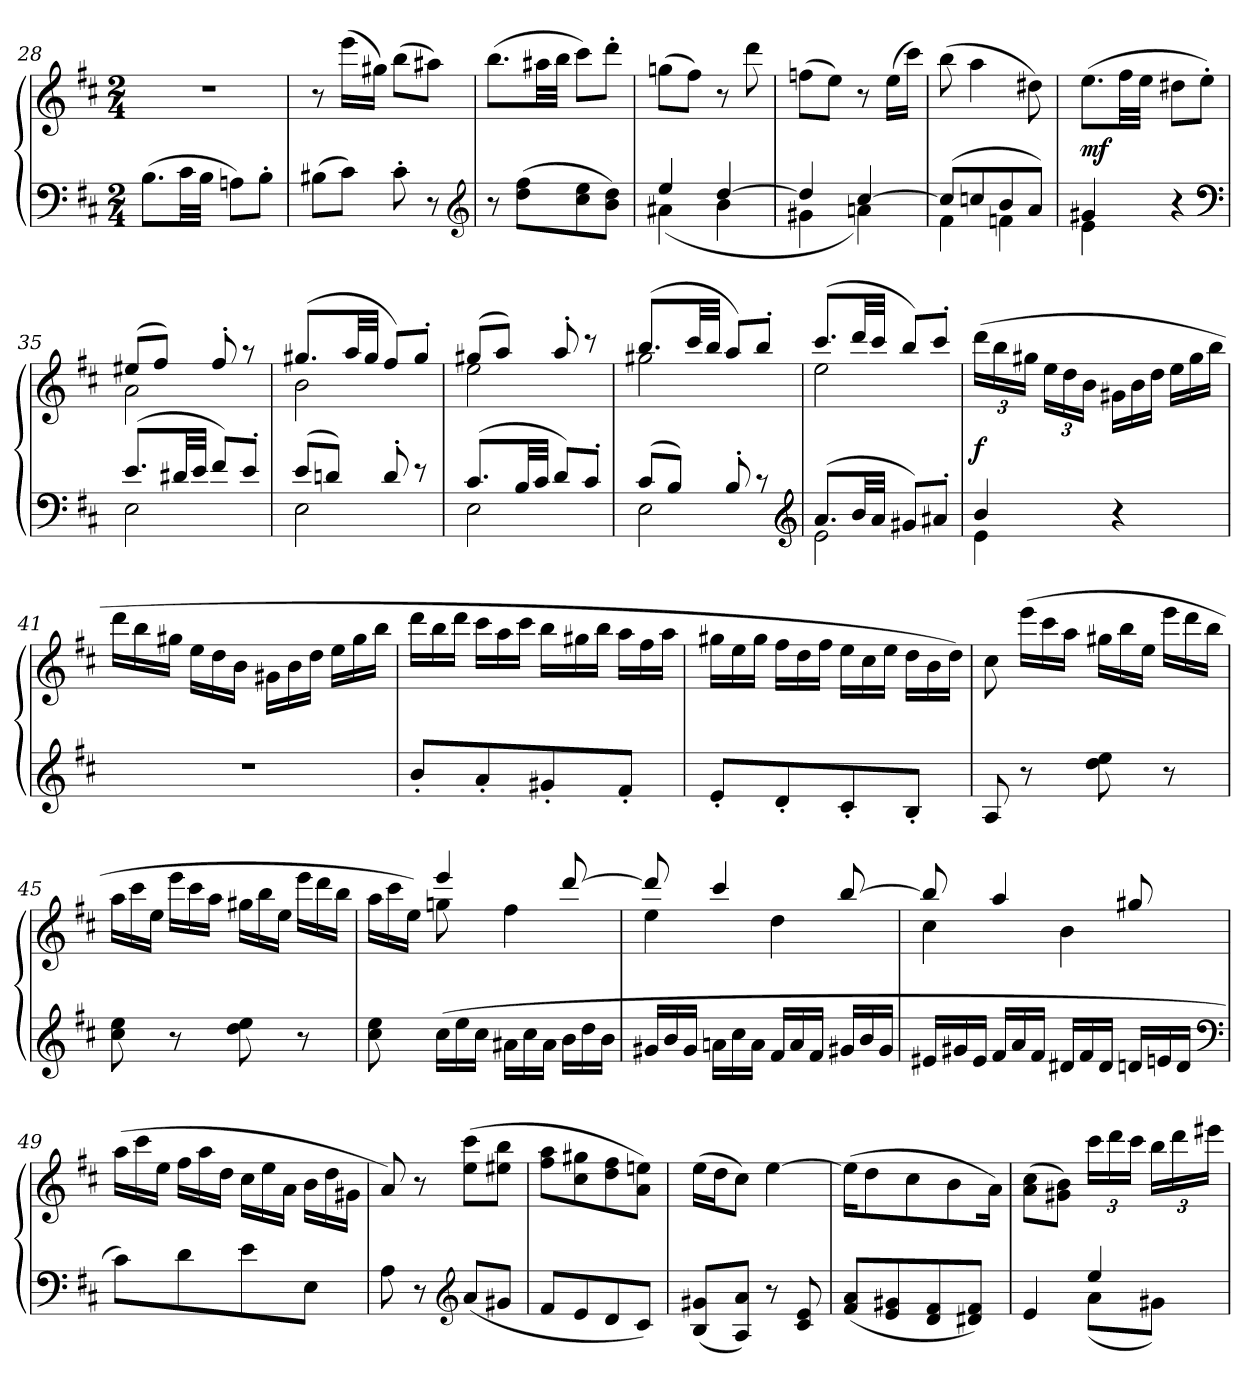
**kern	**kern	**dynam
*part1	*part1	*part1
*staff2	*staff1	*staff1/2
*clefF4	*clefG2	*
*k[f#c#]	*k[f#c#]	*
*D:	*D:	*
*M2/4	*M2/4	*
=28	=28	=28
(8.BL	2r	.
32c#LL	.	.
32BJJJ	.	.
8AnL)	.	.
8B'J	.	.
=29	=29	=29
(8B#XL	8r	.
8c#J)	(16eeeLL	.
.	16gg#XJJ)	.
8c#'	(8bbL	.
8r	8aa#XJ)	.
*clefG2	*	*
=30	=30	=30
8r	(8.bbL	.
(8dd 8ff#L	.	.
.	32aa#XLL	.
.	32bbJJJ	.
8cc# 8ee	8ccc#L)	.
8b 8ddJ)	8ddd'J	.
=31	=31	=31
*^	*	*
4ee	(4a#X	(8ggnL	.
.	.	8ff#J)	.
[4dd	4b	8r	.
.	.	8ddd	.
=32	=32	=32	=32
4dd]	4g#X	(8ffnL	.
.	.	8eeJ)	.
[4cc#	4an)	8r	.
.	.	(16eeLL	.
.	.	16ccc#JJ)	.
=33	=33	=33	=33
(8cc#L]	4f#	(8bb	.
8ccn	.	4aa	.
8b	4fn	.	.
8aJ)	.	8dd#X)	.
=34	=34	=34	=34
4g#X	4e	(8.eeL	mf
.	.	32ff#LL	.
.	.	32eeJJJ	.
4r	4ryy	8dd#XL	.
.	.	8ee'J)	.
*clefF4	*	*	*
=35	=35	=35	=35
*	*	*^	*
(8.eL	2E	(8ee#XL	2a	.
.	.	8ff#J)	.	.
32d#XLL	.	.	.	.
32eJJJ	.	.	.	.
8f#L)	.	8ff#'	.	.
8e'J	.	8r	.	.
=36	=36	=36	=36	=36
(8eL	2E	(8.gg#XL	2b	.
8dnJ)	.	.	.	.
.	.	32aaLL	.	.
.	.	32gg#JJJ	.	.
8d'	.	8ff#L)	.	.
8r	.	8gg#'J	.	.
=37	=37	=37	=37	=37
(8.c#L	2E	(8gg#XL	2ee	.
.	.	8aaJ)	.	.
32BLL	.	.	.	.
32c#JJJ	.	.	.	.
8dL)	.	8aa'	.	.
8c#'J	.	8r	.	.
=38	=38	=38	=38	=38
(8c#L	2E	(8.bbL	2gg#X	.
8BJ)	.	.	.	.
.	.	32ccc#LL	.	.
.	.	32bbJJJ	.	.
8B'	.	8aaL)	.	.
8r	.	8bb'J	.	.
*clefG2	*	*	*	*
=39	=39	=39	=39	=39
(8.aL	2e	(8.ccc#L	2ee	.
32bLL	.	32dddLL	.	.
32aJJJ	.	32ccc#JJJ	.	.
8g#XL)	.	8bbL)	.	.
8a#X'J	.	8ccc#'J	.	.
*	*	*v	*v	*
=40	=40	=40	=40
4b	4e	(24dddLL	f
.	.	24bb	.
.	.	24gg#XJJ	.
.	.	24eeLL	.
.	.	24dd	.
.	.	24bJJ	.
*	*	*Xtuplet	*
4r	4ryy	24g#XLL	.
.	.	24b	.
.	.	24ddJJ	.
.	.	24eeLL	.
.	.	24gg#	.
.	.	24bbJJ	.
*v	*v	*	*
=41	=41	=41
2r	24dddLL	.
.	24bb	.
.	24gg#XJJ	.
.	24eeLL	.
.	24dd	.
.	24bJJ	.
.	24g#XLL	.
.	24b	.
.	24ddJJ	.
.	24eeLL	.
.	24gg#	.
.	24bbJJ	.
=42	=42	=42
8b'L	24dddLL	.
.	24bb	.
.	24dddJJ	.
8a'	24ccc#LL	.
.	24aa	.
.	24ccc#JJ	.
8g#X'	24bbLL	.
.	24gg#X	.
.	24bbJJ	.
8f#'J	24aaLL	.
.	24ff#	.
.	24aaJJ	.
=43	=43	=43
8e'L	24gg#XLL	.
.	24ee	.
.	24gg#JJ	.
8d'	24ff#LL	.
.	24dd	.
.	24ff#JJ	.
8c#'	24eeLL	.
.	24cc#	.
.	24eeJJ	.
8B'J	24ddLL	.
.	24b	.
.	24ddJJ)	.
=44	=44	=44
8A	8cc#	.
8r	(24eeeLL	.
.	24ccc#	.
.	24aaJJ	.
8dd 8ee	24gg#XLL	.
.	24bb	.
.	24eeJJ	.
8r	24eeeLL	.
.	24ddd	.
.	24bbJJ	.
=45	=45	=45
8cc# 8ee	24aaLL	.
.	24ccc#	.
.	24eeJJ	.
8r	24eeeLL	.
.	24ccc#	.
.	24aaJJ	.
8dd 8ee	24gg#XLL	.
.	24bb	.
.	24eeJJ	.
8r	24eeeLL	.
.	24ddd	.
.	24bbJJ	.
=46	=46	=46
*	*^	*
8cc# 8ee	24aaLL	8ryy	.
.	24ccc#	.	.
.	24eeJJ)	.	.
*Xtuplet	*	*	*
(24cc#LL	4eee	8ggn	.
24ee	.	.	.
24cc#JJ	.	.	.
24a#X\LL	.	4ff#	.
24cc#\	.	.	.
24a#\JJ	.	.	.
24bLL	[8ddd	.	.
24dd	.	.	.
24bJJ	.	.	.
=47	=47	=47	=47
24g#XLL	8ddd]	4ee	.
24b	.	.	.
24g#JJ	.	.	.
24anLL	4ccc#	.	.
24cc#	.	.	.
24aJJ	.	.	.
24f#LL	.	4dd	.
24a	.	.	.
24f#JJ	.	.	.
24g#XLL	[8bb	.	.
24b	.	.	.
24g#JJ	.	.	.
=48	=48	=48	=48
24e#XLL	8bb]	4cc#	.
24g#X	.	.	.
24e#JJ	.	.	.
24f#LL	4aa	.	.
24a	.	.	.
24f#JJ	.	.	.
24d#XLL	.	4b	.
24f#	.	.	.
24d#JJ	.	.	.
24dnLL	8gg#X	.	.
24en	.	.	.
24dJJ	.	.	.
*	*v	*v	*
*clefF4	*	*
=49	=49	=49
8c#L)	(24aaLL	.
.	24ccc#	.
.	24eeJJ	.
8d	24ff#LL	.
.	24aa	.
.	24ddJJ	.
8e	24cc#LL	.
.	24ee	.
.	24aJJ	.
8EJ	24bLL	.
.	24dd	.
.	24g#XJJ	.
=50	=50	=50
8A	8a)	.
8r	8r	.
*clefG2	*	*
(8aL	(8ee 8ccc#L	.
8g#XJ	8ee#X 8bbJ	.
=51	=51	=51
8f#L	8ff# 8aaL	.
8e	8cc# 8gg#X	.
8d	8dd 8ff#	.
8c#J)	8a 8eenJ)	.
=52	=52	=52
(8B 8g#XL	(16eeLL	.
.	16ddJ	.
8A 8aJ)	8cc#J)	.
8r	[4ee	.
8c# 8e	.	.
=53	=53	=53
(8f# 8aL	(16eeKL]	.
.	8dd	.
8e 8g#X	.	.
.	8cc#	.
8d 8f#	.	.
.	8b	.
8d#X 8f#J)	.	.
.	16aJk)	.
=54	=54	=54
*^	*	*
4e	4ryy	(8a\ 8cc#\L	.
.	.	8g#X\ 8b\J)	.
*	*	*tuplet	*
4ee	(8aL	24ccc#LL	.
.	.	24ddd	.
.	.	24ccc#JJ	.
.	8g#XJ)	24bbLL	.
.	.	24ddd	.
.	.	24eee#XJJ	.
*v	*v	*	*
=	=	=
*-	*-	*-
